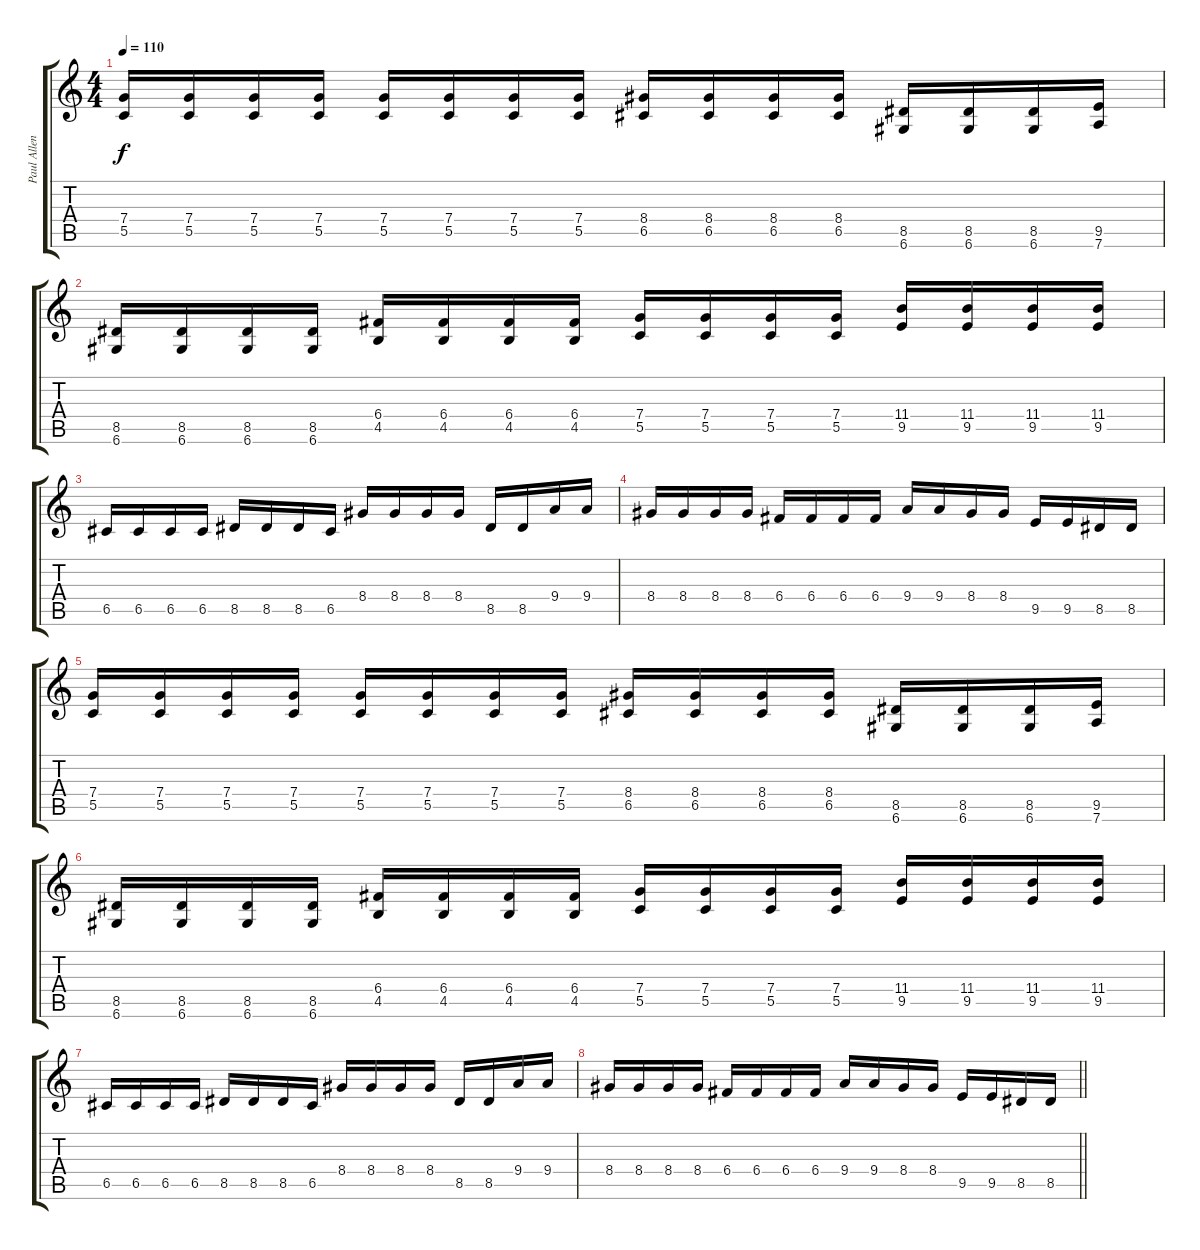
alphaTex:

\track ("Paul Allender" "Paul Allen") {instrument distortionguitar}
\staff {score tabs}
\tuning (D4 A3 F3 C3 G2 D2) {hide}
\ts (4 4)
\tempo 110
\clef g2
\ks c
(7.4 5.5).16{dy f} (7.4 5.5).16 (7.4 5.5).16 (7.4 5.5).16 (7.4 5.5).16 (7.4 5.5).16 (7.4 5.5).16 (7.4 5.5).16 (8.4 6.5).16 (8.4 6.5).16 (8.4 6.5).16 (8.4 6.5).16 (8.5 6.6).16 (8.5 6.6).16 (8.5 6.6).16 (9.5 7.6).16 |
(8.5 6.6).16 (8.5 6.6).16 (8.5 6.6).16 (8.5 6.6).16 (6.4 4.5).16 (6.4 4.5).16 (6.4 4.5).16 (6.4 4.5).16 (7.4 5.5).16 (7.4 5.5).16 (7.4 5.5).16 (7.4 5.5).16 (11.4 9.5).16 (11.4 9.5).16 (11.4 9.5).16 (11.4 9.5).16 |
6.5.16 6.5.16 6.5.16 6.5.16 8.5.16 8.5.16 8.5.16 6.5.16 8.4.16 8.4.16 8.4.16 8.4.16 8.5.16 8.5.16 9.4.16 9.4.16 |
8.4.16 8.4.16 8.4.16 8.4.16 6.4.16 6.4.16 6.4.16 6.4.16 9.4.16 9.4.16 8.4.16 8.4.16 9.5.16 9.5.16 8.5.16 8.5.16 |
(7.4 5.5).16 (7.4 5.5).16 (7.4 5.5).16 (7.4 5.5).16 (7.4 5.5).16 (7.4 5.5).16 (7.4 5.5).16 (7.4 5.5).16 (8.4 6.5).16 (8.4 6.5).16 (8.4 6.5).16 (8.4 6.5).16 (8.5 6.6).16 (8.5 6.6).16 (8.5 6.6).16 (9.5 7.6).16 |
(8.5 6.6).16 (8.5 6.6).16 (8.5 6.6).16 (8.5 6.6).16 (6.4 4.5).16 (6.4 4.5).16 (6.4 4.5).16 (6.4 4.5).16 (7.4 5.5).16 (7.4 5.5).16 (7.4 5.5).16 (7.4 5.5).16 (11.4 9.5).16 (11.4 9.5).16 (11.4 9.5).16 (11.4 9.5).16 |
6.5.16 6.5.16 6.5.16 6.5.16 8.5.16 8.5.16 8.5.16 6.5.16 8.4.16 8.4.16 8.4.16 8.4.16 8.5.16 8.5.16 9.4.16 9.4.16 |
\barLineRight lightlight
8.4.16 8.4.16 8.4.16 8.4.16 6.4.16 6.4.16 6.4.16 6.4.16 9.4.16 9.4.16 8.4.16 8.4.16 9.5.16 9.5.16 8.5.16 8.5.16
